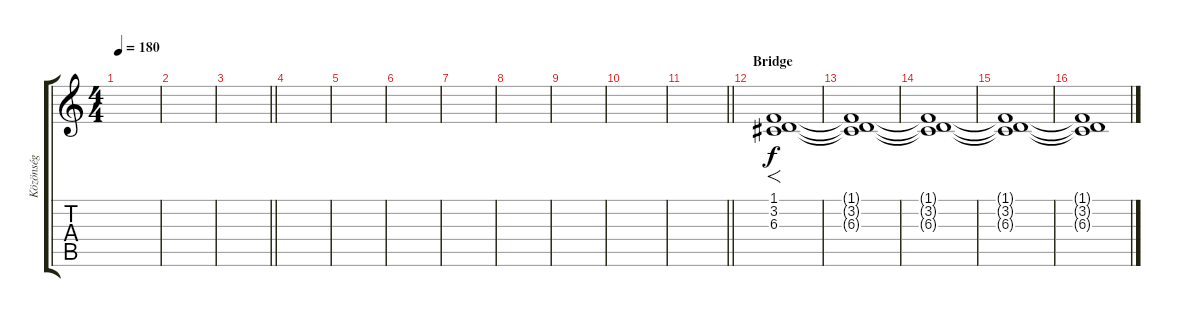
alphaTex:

\track ("Közönség" "Közönség") {instrument applause}
\staff {score tabs}
\tuning (E4 B3 G3 D3 A2 E2) {hide}
\ts (4 4)
\tempo 180
\clef g2
\ks c
|
|
\barLineRight lightlight
|
|
|
|
|
|
|
|
\barLineRight lightlight
|
\section ("" "Bridge")
(1.1 3.2 6.3).1{f dy f} |
(1.1{t} 3.2{t} 6.3{t}).1 |
(1.1{t} 3.2{t} 6.3{t}).1 |
(1.1{t} 3.2{t} 6.3{t}).1 |
(1.1{t} 3.2{t} 6.3{t}).1
